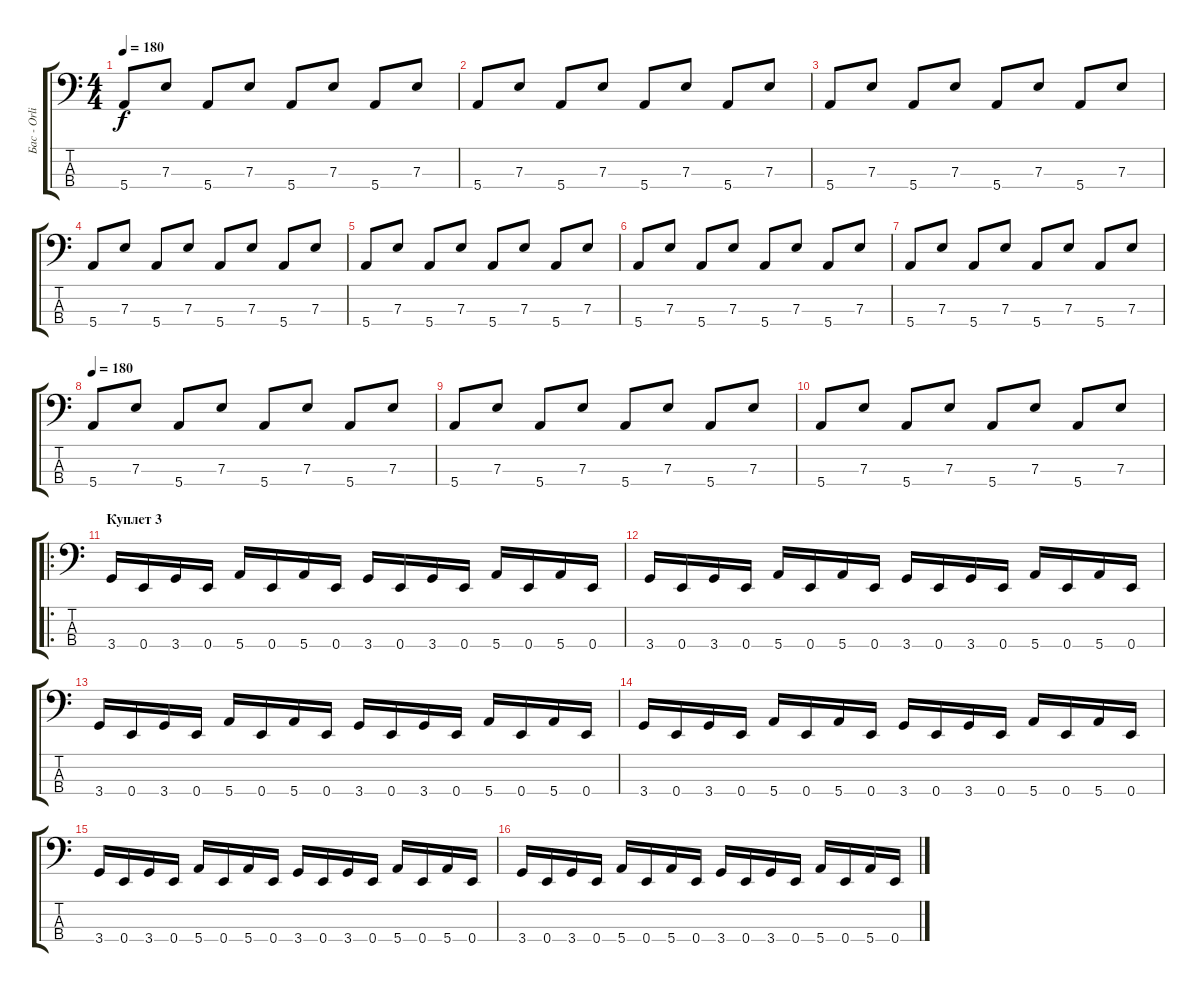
\track ("Бас - Orlik" "Бас - Orli") {instrument acousticbass}
\staff {score tabs}
\tuning (G2 D2 A1 E1) {hide}
\ts (4 4)
\tempo 180
\clef f4
\ks c
5.4.8{dy f} 7.3.8 5.4.8 7.3.8 5.4.8 7.3.8 5.4.8 7.3.8 |
5.4.8 7.3.8 5.4.8 7.3.8 5.4.8 7.3.8 5.4.8 7.3.8 |
5.4.8 7.3.8 5.4.8 7.3.8 5.4.8 7.3.8 5.4.8 7.3.8 |
5.4.8 7.3.8 5.4.8 7.3.8 5.4.8 7.3.8 5.4.8 7.3.8 |
5.4.8 7.3.8 5.4.8 7.3.8 5.4.8 7.3.8 5.4.8 7.3.8 |
5.4.8 7.3.8 5.4.8 7.3.8 5.4.8 7.3.8 5.4.8 7.3.8 |
5.4.8 7.3.8 5.4.8 7.3.8 5.4.8 7.3.8 5.4.8 7.3.8 |
\tempo 180
5.4.8 7.3.8 5.4.8 7.3.8 5.4.8 7.3.8 5.4.8 7.3.8 |
5.4.8 7.3.8 5.4.8 7.3.8 5.4.8 7.3.8 5.4.8 7.3.8 |
5.4.8 7.3.8 5.4.8 7.3.8 5.4.8 7.3.8 5.4.8 7.3.8 |
\ro
\section ("" "Куплет 3")
3.4.16 0.4.16 3.4.16 0.4.16 5.4.16 0.4.16 5.4.16 0.4.16 3.4.16 0.4.16 3.4.16 0.4.16 5.4.16 0.4.16 5.4.16 0.4.16 |
3.4.16 0.4.16 3.4.16 0.4.16 5.4.16 0.4.16 5.4.16 0.4.16 3.4.16 0.4.16 3.4.16 0.4.16 5.4.16 0.4.16 5.4.16 0.4.16 |
3.4.16 0.4.16 3.4.16 0.4.16 5.4.16 0.4.16 5.4.16 0.4.16 3.4.16 0.4.16 3.4.16 0.4.16 5.4.16 0.4.16 5.4.16 0.4.16 |
3.4.16 0.4.16 3.4.16 0.4.16 5.4.16 0.4.16 5.4.16 0.4.16 3.4.16 0.4.16 3.4.16 0.4.16 5.4.16 0.4.16 5.4.16 0.4.16 |
3.4.16 0.4.16 3.4.16 0.4.16 5.4.16 0.4.16 5.4.16 0.4.16 3.4.16 0.4.16 3.4.16 0.4.16 5.4.16 0.4.16 5.4.16 0.4.16 |
3.4.16 0.4.16 3.4.16 0.4.16 5.4.16 0.4.16 5.4.16 0.4.16 3.4.16 0.4.16 3.4.16 0.4.16 5.4.16 0.4.16 5.4.16 0.4.16
